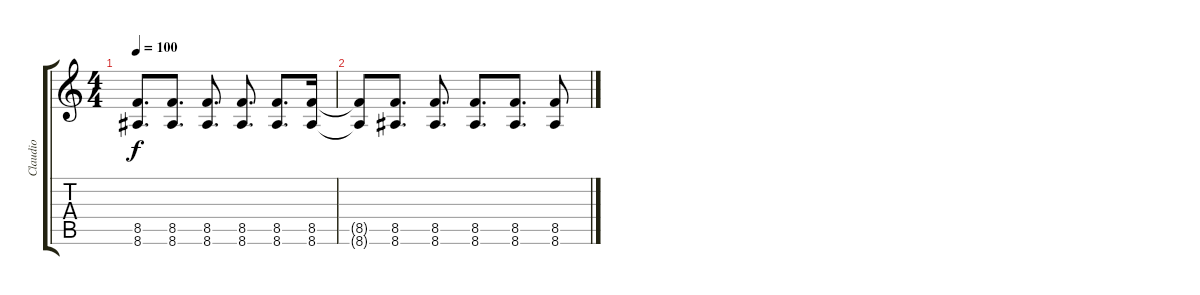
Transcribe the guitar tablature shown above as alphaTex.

\track ("Claudio" "Claudio") {instrument distortionguitar}
\staff {score tabs}
\tuning (E4 B3 G3 D3 A2 D2) {hide}
\ts (4 4)
\tempo 100
\clef g2
\ks c
(8.5 8.6).8{d dy f} (8.5 8.6).8{d} (8.5 8.6).8{d} (8.5 8.6).8{d} (8.5 8.6).8{d} (8.5 8.6).16 |
(8.5{t} 8.6{t}).8 (8.5 8.6).8{d} (8.5 8.6).8{d} (8.5 8.6).8{d} (8.5 8.6).8{d} (8.5 8.6).8
